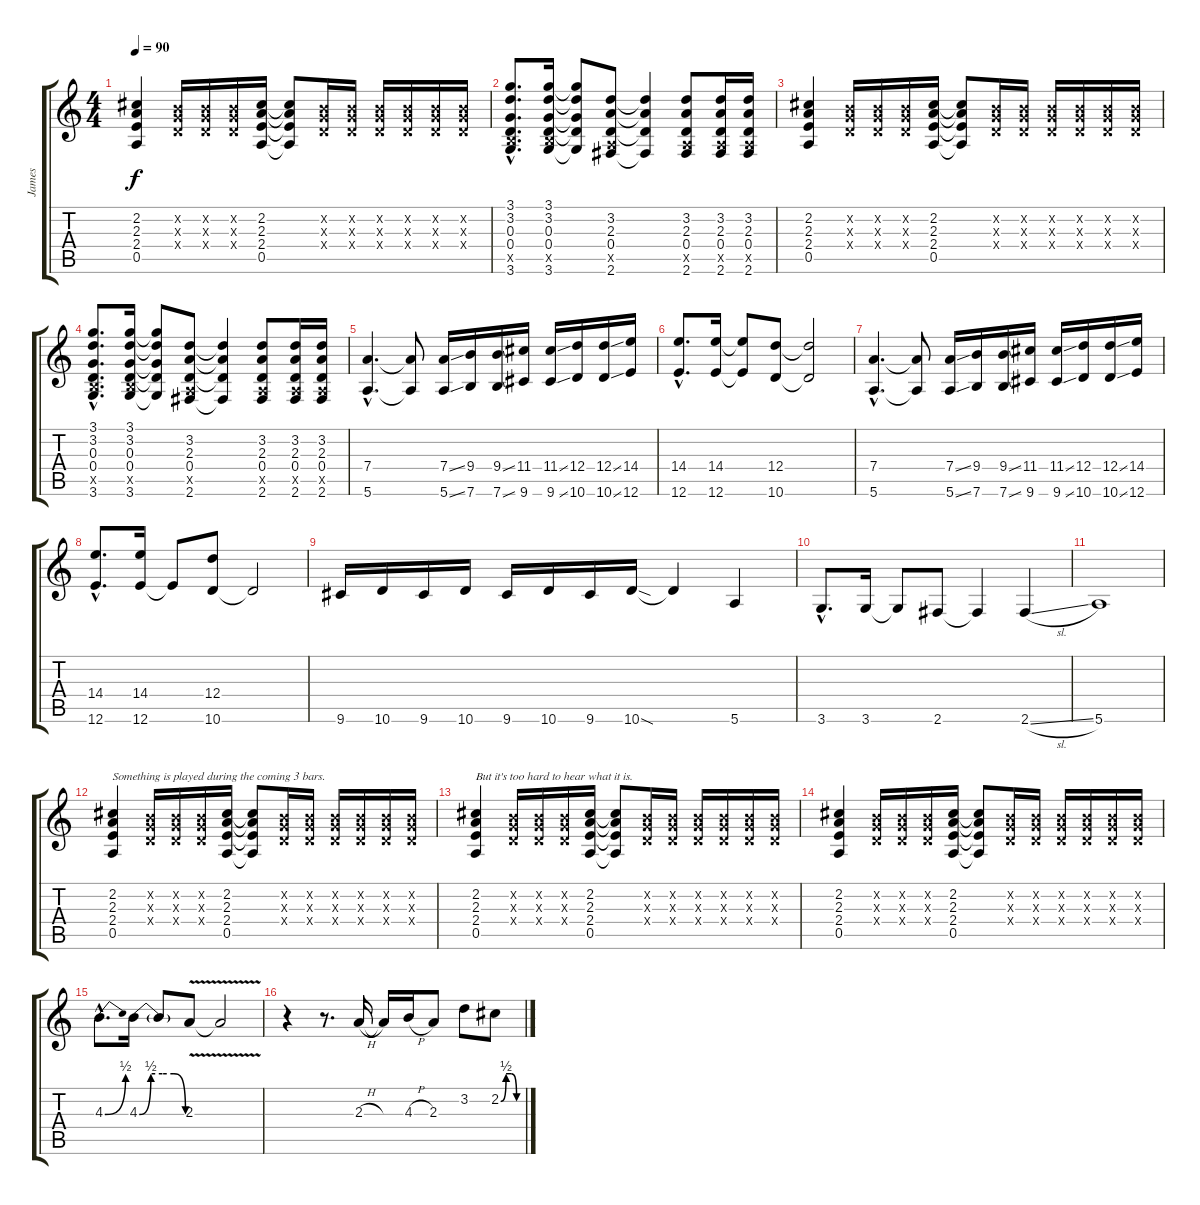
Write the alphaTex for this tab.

\track ("James" "James") {instrument overdrivenguitar}
\staff {score tabs}
\tuning (E4 B3 G3 D3 A2 E2) {hide}
\ts (4 4)
\tempo 90
\clef g2
\ks c
(2.2 2.3 2.4 0.5).4{dy f} (0.2{x} 0.3{x} 0.4{x}).16 (0.2{x} 0.3{x} 0.4{x}).16 (0.2{x} 0.3{x} 0.4{x}).16 (2.2 2.3 2.4 0.5).16 (2.2{t} 2.3{t} 2.4{t} 0.5{t}).8 (0.2{x} 0.3{x} 0.4{x}).16 (0.2{x} 0.3{x} 0.4{x}).16 (0.2{x} 0.3{x} 0.4{x}).16 (0.2{x} 0.3{x} 0.4{x}).16 (0.2{x} 0.3{x} 0.4{x}).16 (0.2{x} 0.3{x} 0.4{x}).16 |
(3.1{hac} 3.2{hac} 0.3{hac} 0.4{hac} 2.5{hac x} 3.6{hac}).8{d} (3.1 3.2 0.3 0.4 2.5{x} 3.6).16 (3.1{t} 3.2{t} 0.3{t} 0.4{t} 3.6{t}).8 (3.2 2.3 0.4 0.5{x} 2.6).8 (3.2{t} 2.3{t} 0.4{t} 2.6{t}).4 (3.2 2.3 0.4 0.5{x} 2.6).8 (3.2 2.3 0.4 0.5{x} 2.6).16 (3.2 2.3 0.4 0.5{x} 2.6).16 |
(2.2 2.3 2.4 0.5).4 (0.2{x} 0.3{x} 0.4{x}).16 (0.2{x} 0.3{x} 0.4{x}).16 (0.2{x} 0.3{x} 0.4{x}).16 (2.2 2.3 2.4 0.5).16 (2.2{t} 2.3{t} 2.4{t} 0.5{t}).8 (0.2{x} 0.3{x} 0.4{x}).16 (0.2{x} 0.3{x} 0.4{x}).16 (0.2{x} 0.3{x} 0.4{x}).16 (0.2{x} 0.3{x} 0.4{x}).16 (0.2{x} 0.3{x} 0.4{x}).16 (0.2{x} 0.3{x} 0.4{x}).16 |
(3.1{hac} 3.2{hac} 0.3{hac} 0.4{hac} 2.5{hac x} 3.6{hac}).8{d} (3.1 3.2 0.3 0.4 2.5{x} 3.6).16 (3.1{t} 3.2{t} 0.3{t} 0.4{t} 3.6{t}).8 (3.2 2.3 0.4 0.5{x} 2.6).8 (3.2{t} 2.3{t} 0.4{t} 2.6{t}).4 (3.2 2.3 0.4 0.5{x} 2.6).8 (3.2 2.3 0.4 0.5{x} 2.6).16 (3.2 2.3 0.4 0.5{x} 2.6).16 |
(7.4{hac} 5.6{hac}).4{d} (7.4{t} 5.6{t}).8 (7.4{ss} 5.6{ss}).16 (9.4 7.6).16 (9.4{ss} 7.6{ss}).16 (11.4 9.6).16 (11.4{ss} 9.6{ss}).16 (12.4 10.6).16 (12.4{ss} 10.6{ss}).16 (14.4 12.6).16 |
(14.4{hac} 12.6{hac}).8{d} (14.4 12.6).16 (14.4{t} 12.6{t}).8 (12.4 10.6).8 (12.4{t} 10.6{t}).2 |
(7.4{hac} 5.6{hac}).4{d} (7.4{t} 5.6{t}).8 (7.4{ss} 5.6{ss}).16 (9.4 7.6).16 (9.4{ss} 7.6{ss}).16 (11.4 9.6).16 (11.4{ss} 9.6{ss}).16 (12.4 10.6).16 (12.4{ss} 10.6{ss}).16 (14.4 12.6).16 |
(14.4{hac} 12.6{hac}).8{d} (14.4 12.6).16 12.6{t}.8 (12.4 10.6).8 10.6{t}.2 |
9.6.16 10.6.16 9.6.16 10.6.16 9.6.16 10.6.16 9.6.16 10.6{sod}.16 10.6{t}.4 5.6.4 |
3.6{hac}.8{d} 3.6.16 3.6{t}.8 2.6.8 2.6{t}.4 2.6{sl}.4 |
5.6.1 |
(2.2 2.3 2.4 0.5).4{txt "Something is played during the coming 3 bars."} (0.2{x} 0.3{x} 0.4{x}).16 (0.2{x} 0.3{x} 0.4{x}).16 (0.2{x} 0.3{x} 0.4{x}).16 (2.2 2.3 2.4 0.5).16 (2.2{t} 2.3{t} 2.4{t} 0.5{t}).8 (0.2{x} 0.3{x} 0.4{x}).16 (0.2{x} 0.3{x} 0.4{x}).16 (0.2{x} 0.3{x} 0.4{x}).16 (0.2{x} 0.3{x} 0.4{x}).16 (0.2{x} 0.3{x} 0.4{x}).16 (0.2{x} 0.3{x} 0.4{x}).16 |
(2.2 2.3 2.4 0.5).4{txt "But it's too hard to hear what it is."} (0.2{x} 0.3{x} 0.4{x}).16 (0.2{x} 0.3{x} 0.4{x}).16 (0.2{x} 0.3{x} 0.4{x}).16 (2.2 2.3 2.4 0.5).16 (2.2{t} 2.3{t} 2.4{t} 0.5{t}).8 (0.2{x} 0.3{x} 0.4{x}).16 (0.2{x} 0.3{x} 0.4{x}).16 (0.2{x} 0.3{x} 0.4{x}).16 (0.2{x} 0.3{x} 0.4{x}).16 (0.2{x} 0.3{x} 0.4{x}).16 (0.2{x} 0.3{x} 0.4{x}).16 |
(2.2 2.3 2.4 0.5).4 (0.2{x} 0.3{x} 0.4{x}).16 (0.2{x} 0.3{x} 0.4{x}).16 (0.2{x} 0.3{x} 0.4{x}).16 (2.2 2.3 2.4 0.5).16 (2.2{t} 2.3{t} 2.4{t} 0.5{t}).8 (0.2{x} 0.3{x} 0.4{x}).16 (0.2{x} 0.3{x} 0.4{x}).16 (0.2{x} 0.3{x} 0.4{x}).16 (0.2{x} 0.3{x} 0.4{x}).16 (0.2{x} 0.3{x} 0.4{x}).16 (0.2{x} 0.3{x} 0.4{x}).16 |
4.3{be (bend 0 0 60 2) hac}.8{d} 4.3{be (custom 0 0 15 2 30 2 45 2 60 0)}.16 4.3{t}.8 2.3{v}.8 2.3{t}.2 |
r.4 r.8{d} 2.3{h}.16 2.3{t}.16 4.3{h}.16 2.3.8 3.2.8 2.2{be (custom 0 0 15 2 30 2 45 0 60 0)}.8
